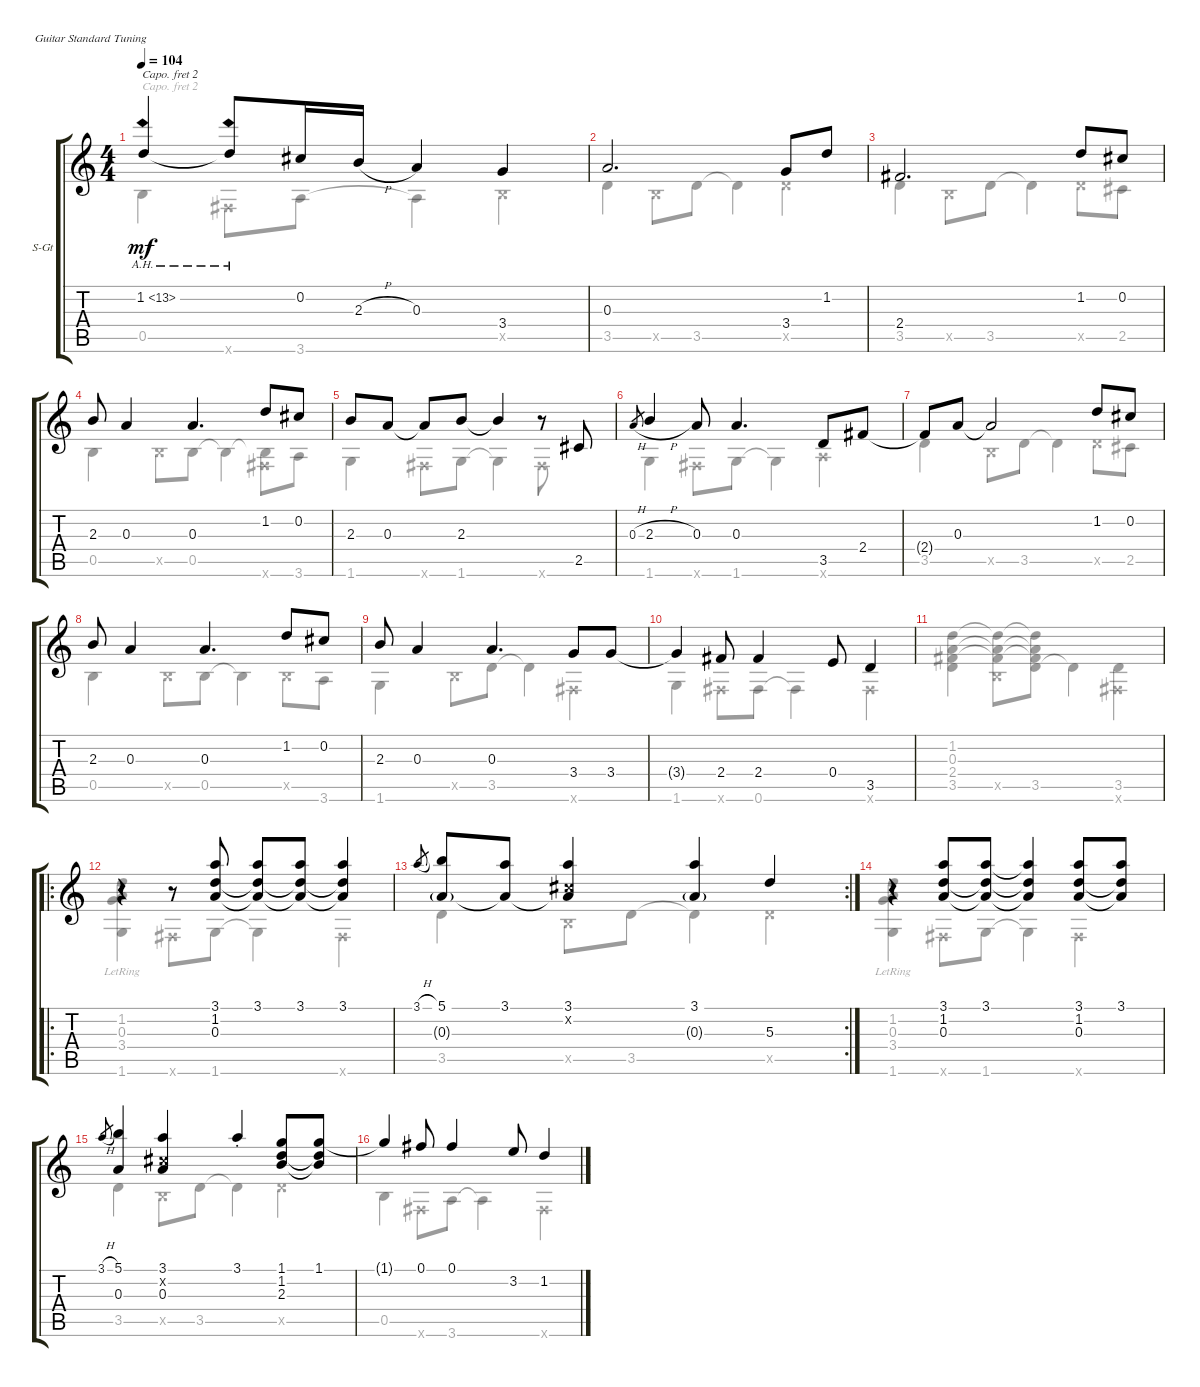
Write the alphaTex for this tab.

\defaultSystemsLayout 4
\bracketExtendMode groupsimilarinstruments
\firstSystemTrackNameOrientation horizontal
\otherSystemsTrackNameOrientation horizontal
\chordDiagramsInScore
\track ("Steel Guitar" "S-Gt") {instrument acousticguitarsteel}
\staff {score tabs}
\capo 2
\tuning (E4 B3 G3 D3 A2 E2)
\voice
\ts (4 4)
\tempo 104
\clef g2
\ks c
1.2{ah 12 t}.4{dy mf} 1.2{ah 12 t}.8 0.2.16 2.3{h}.16 0.3.4 3.4.4 |
0.3.2{d} 3.4.8 1.2.8 |
2.4.2{d} 1.2.8 0.2.8 |
2.3.8 0.3.4 0.3.4{d} 1.2.8 0.2.8 |
2.3.8 0.3.8 0.3{t}.8 2.3.8 2.3{t}.4 r.8 2.5.8 |
0.3{h}.8{gr} 2.3{h}.4 0.3.8 0.3.4{d} 3.5.8 2.4.8 |
2.4{t}.8 0.3.8 0.3{t}.2 1.2.8 0.2.8 |
2.3.8 0.3.4 0.3.4{d} 1.2.8 0.2.8 |
2.3.8 0.3.4 0.3.4{d} 3.4.8 3.4.8 |
3.4{t}.4 2.4.8 2.4.4 0.4.8 3.5.4 |
|
\ro
r.4 r.8 (3.1 1.2 0.3).8 (3.1 0.3{t} 1.2{t}).8 (3.1 1.2{t} 0.3{t}).8 (3.1 1.2{t} 0.3{t}).4 |
\rc 2
3.1{h}.8{gr} (5.1 0.3{g}).8 (3.1 0.3{t}).8 (3.1 0.3{t} 0.2{x}).4 (3.1 0.3{g}).4 5.3.4 |
r.4 (3.1 1.2 0.3).8 (3.1 1.2{t} 0.3{t}).8 (3.1{t} 1.2{t} 0.3{t}).4 (3.1 1.2 0.3).8 (3.1 0.3{t} 1.2{t}).8 |
3.1{h}.8{gr} (5.1 0.3).4 (3.1 0.2{x} 0.3).4 3.1{st}.4 (1.1 1.2 2.3).8 (1.1 1.2{t} 2.3{t}).8 |
1.1{t}.4 0.1.8 0.1.4 3.2.8 1.2.4
\voice
\clef g2
\ottava regular
\simile none
\ks c
0.5.4{dy mf} 0.6{x}.8 3.6.8 3.6{t}.4 0.5{x}.4 |
3.5.4 0.5{x}.8 3.5.8 3.5{t}.4 3.5{x}.4 |
3.5.4 0.5{x}.8 3.5.8 3.5{t}.4 3.5{x}.8 2.5.8 |
0.5.4 0.5{x}.8 0.5.8 0.5{t}.4 (0.5{t} 0.6{x}).8 3.6.8 |
1.6.4 0.6{x}.8 1.6.8 1.6{t}.4 0.6{x}.8 |
1.6.4 0.6{x}.8 1.6.8 1.6{t}.4 3.6{x}.4 |
3.5.4 0.5{x}.8 3.5.8 3.5{t}.4 3.5{x}.8 2.5.8 |
0.5.4 0.5{x}.8 0.5.8 0.5{t}.4 0.5{x}.8 3.6.8 |
1.6.4 0.5{x}.8 3.5.8 3.5{t}.4 0.6{x}.4 |
1.6.4 0.6{x}.8 0.6.8 0.6{t}.4 0.6{x}.4 |
(3.5 1.2 0.3 2.4).4 (0.5{x} 2.4{t} 0.3{t} 1.2{t}).8 (3.5 1.2{t} 0.3{t} 2.4{t}).8 3.5{t}.4 (3.5 0.6{x}).4 |
(1.2{lr} 3.4{lr} 1.6{lr} 0.3).4 0.6{x}.8 1.6.8 1.6{t}.4 0.6{x}.4 |
3.5.4 0.5{x}.8 3.5.8 3.5{t}.4 3.5{x}.4 |
(1.2{lr} 0.3{lr} 3.4{lr} 1.6).4 0.6{x}.8 1.6.8 1.6{t}.4 0.6{x}.4 |
3.5.4 0.5{x}.8 3.5.8 3.5{t}.4 3.5{x}.4 |
0.5.4 0.6{x}.8 3.6.8 3.6{t}.4 0.6{x}.4
